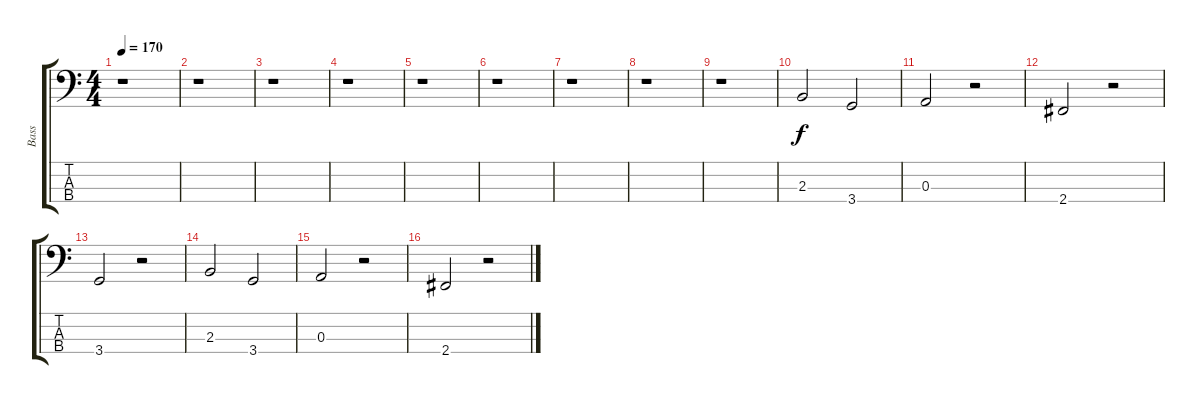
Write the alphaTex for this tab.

\track ("Bass" "Bass") {instrument electricbasspick}
\staff {score tabs}
\tuning (G2 D2 A1 E1) {hide}
\ts (4 4)
\tempo 170
\clef f4
\ks c
r.1{dy f} |
r.1 |
r.1 |
r.1 |
r.1 |
r.1 |
r.1 |
r.1 |
r.1 |
2.3.2 3.4.2 |
0.3.2 r.2 |
2.4.2 r.2 |
3.4.2 r.2 |
2.3.2 3.4.2 |
0.3.2 r.2 |
2.4.2 r.2
